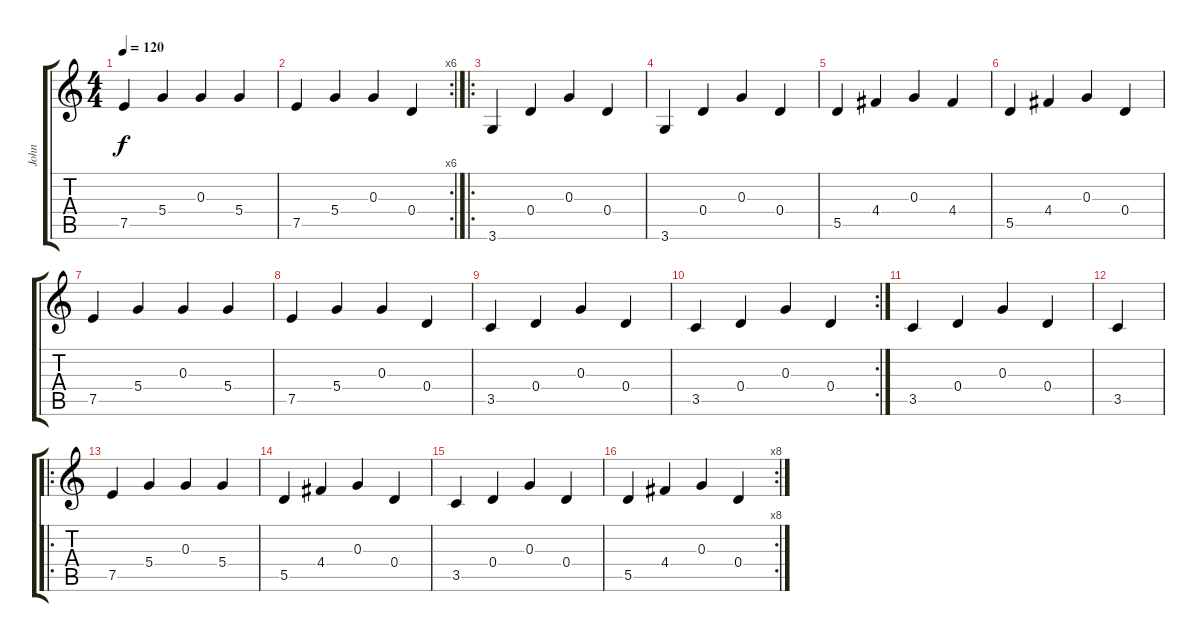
\track ("John" "John") {instrument acousticguitarsteel}
\staff {score tabs}
\tuning (E4 B3 G3 D3 A2 E2) {hide}
\ts (4 4)
\tempo 120
\clef g2
\ks c
7.5.4{dy f} 5.4.4 0.3.4 5.4.4 |
\rc 6
7.5.4 5.4.4 0.3.4 0.4.4 |
\ro
3.6.4 0.4.4 0.3.4 0.4.4 |
3.6.4 0.4.4 0.3.4 0.4.4 |
5.5.4 4.4.4 0.3.4 4.4.4 |
5.5.4 4.4.4 0.3.4 0.4.4 |
7.5.4 5.4.4 0.3.4 5.4.4 |
7.5.4 5.4.4 0.3.4 0.4.4 |
3.5.4 0.4.4 0.3.4 0.4.4 |
\rc 2
3.5.4 0.4.4 0.3.4 0.4.4 |
3.5.4 0.4.4 0.3.4 0.4.4 |
3.5.4 |
\ro
7.5.4 5.4.4 0.3.4 5.4.4 |
5.5.4 4.4.4 0.3.4 0.4.4 |
3.5.4 0.4.4 0.3.4 0.4.4 |
\rc 8
5.5.4 4.4.4 0.3.4 0.4.4
